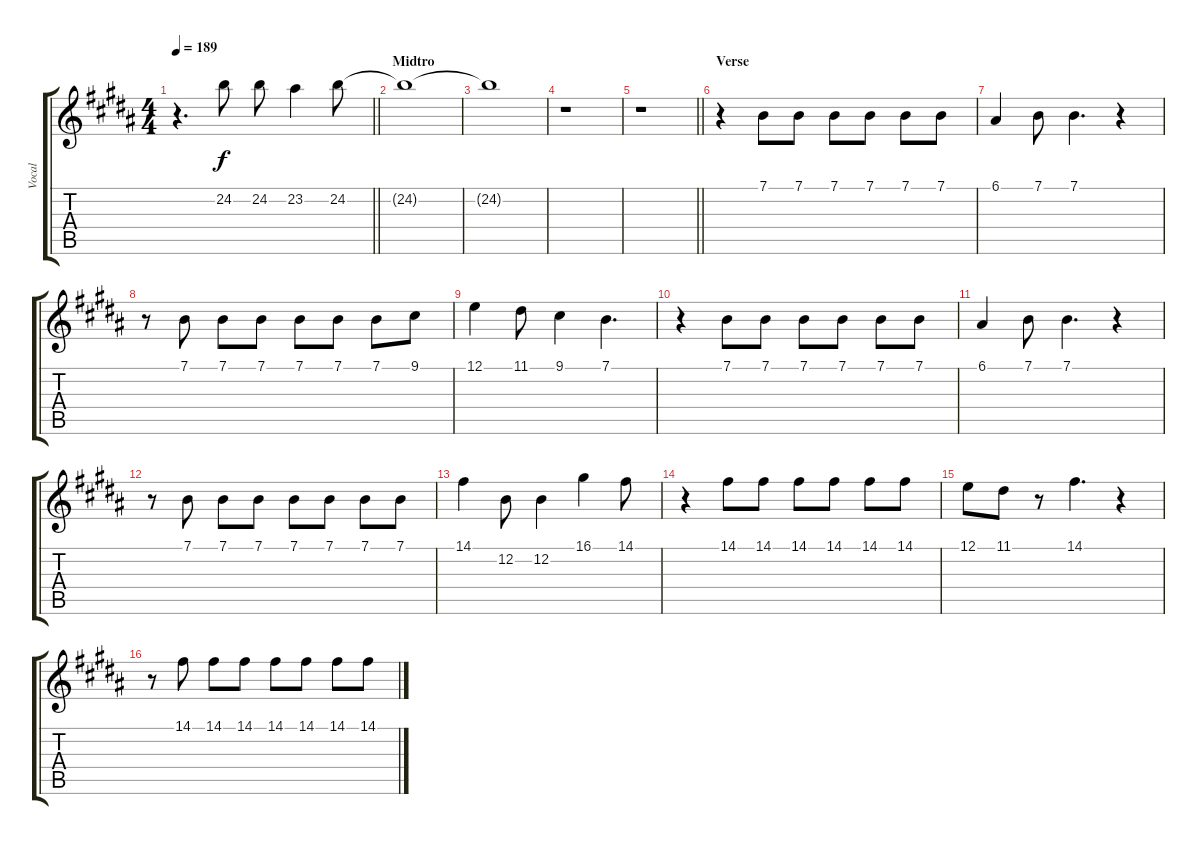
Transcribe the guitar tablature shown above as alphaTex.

\track ("Vocal" "Vocal") {instrument oboe}
\staff {score tabs}
\tuning (E4 B3 G3 D3 A2 E2) {hide}
\ts (4 4)
\tempo 189
\clef g2
\barLineRight lightlight
\ks b
r.4{d dy f} 24.2.8 24.2.8 23.2.4 24.2.8 |
\section ("" "Midtro")
24.2{t}.1 |
24.2{t}.1 |
r.1 |
\barLineRight lightlight
r.1 |
\section ("" "Verse")
r.4 7.1.8 7.1.8 7.1.8 7.1.8 7.1.8 7.1.8 |
6.1.4 7.1.8 7.1.4{d} r.4 |
r.8 7.1.8 7.1.8 7.1.8 7.1.8 7.1.8 7.1.8 9.1.8 |
12.1.4 11.1.8 9.1.4 7.1.4{d} |
r.4 7.1.8 7.1.8 7.1.8 7.1.8 7.1.8 7.1.8 |
6.1.4 7.1.8 7.1.4{d} r.4 |
r.8 7.1.8 7.1.8 7.1.8 7.1.8 7.1.8 7.1.8 7.1.8 |
14.1.4 12.2.8 12.2.4 16.1.4 14.1.8 |
r.4 14.1.8 14.1.8 14.1.8 14.1.8 14.1.8 14.1.8 |
12.1.8 11.1.8 r.8 14.1.4{d} r.4 |
r.8 14.1.8 14.1.8 14.1.8 14.1.8 14.1.8 14.1.8 14.1.8
